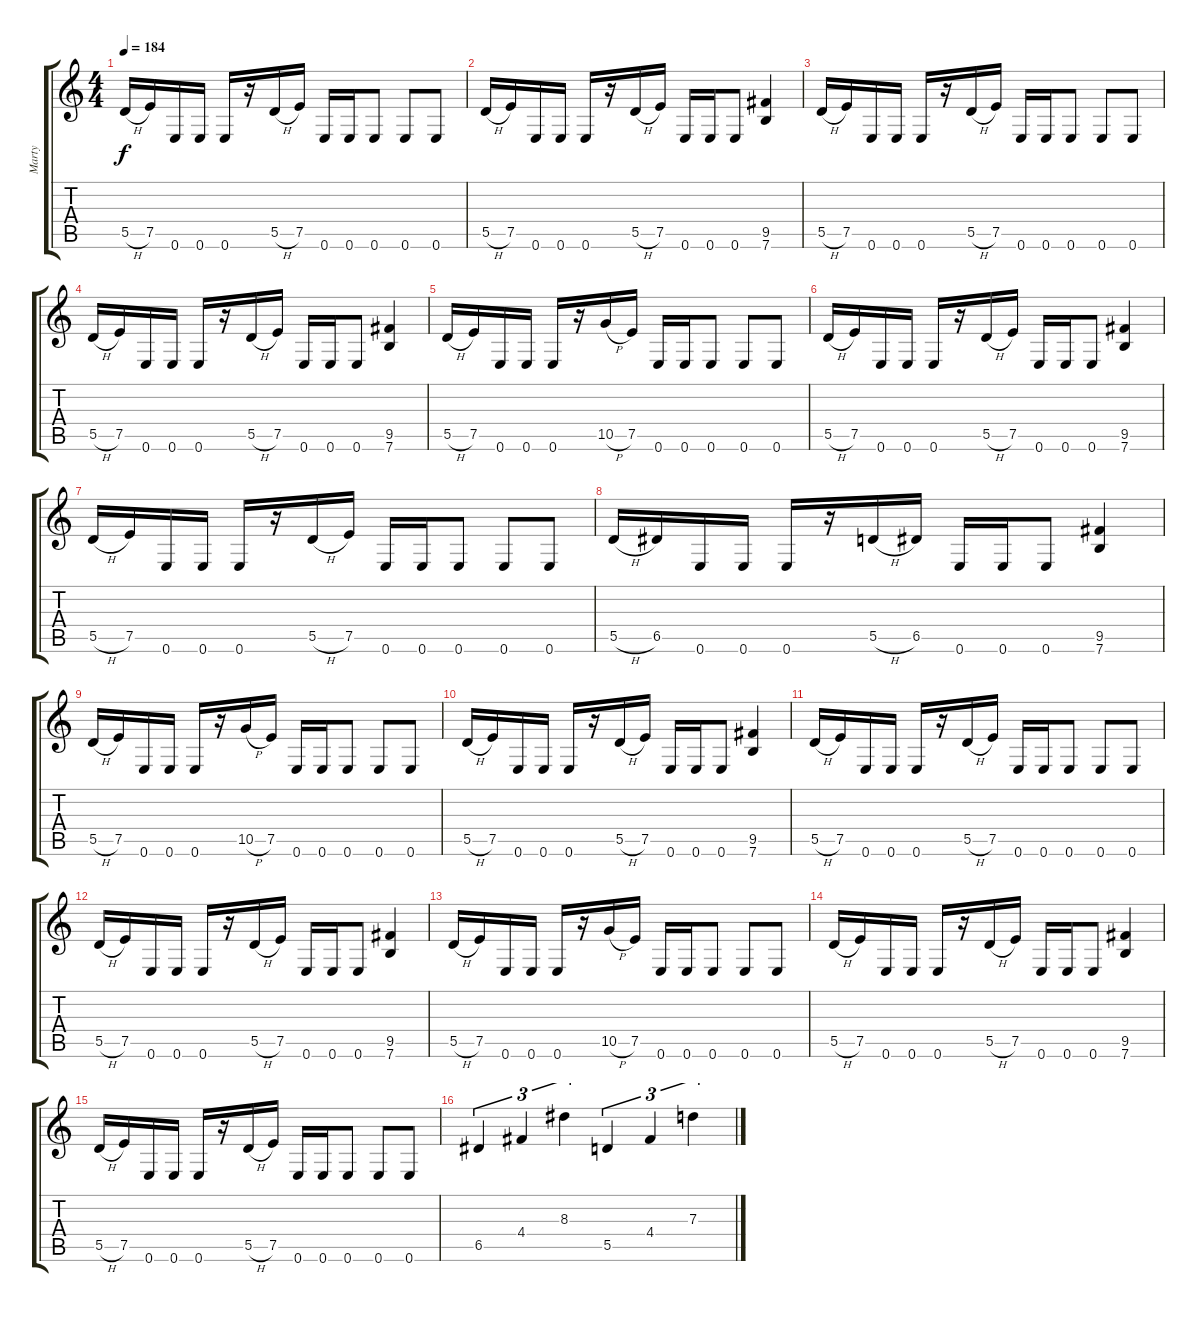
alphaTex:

\track ("Marty" "Marty") {instrument distortionguitar}
\staff {score tabs}
\tuning (E4 B3 G3 D3 A2 E2) {hide}
\ts (4 4)
\tempo 184
\clef g2
\ks c
5.5{h}.16{dy f} 7.5.16 0.6.16 0.6.16 0.6.16 r.16 5.5{h}.16 7.5.16 0.6.16 0.6.16 0.6.8 0.6.8 0.6.8 |
5.5{h}.16 7.5.16 0.6.16 0.6.16 0.6.16 r.16 5.5{h}.16 7.5.16 0.6.16 0.6.16 0.6.8 (9.5 7.6).4 |
5.5{h}.16 7.5.16 0.6.16 0.6.16 0.6.16 r.16 5.5{h}.16 7.5.16 0.6.16 0.6.16 0.6.8 0.6.8 0.6.8 |
5.5{h}.16 7.5.16 0.6.16 0.6.16 0.6.16 r.16 5.5{h}.16 7.5.16 0.6.16 0.6.16 0.6.8 (9.5 7.6).4 |
5.5{h}.16 7.5.16 0.6.16 0.6.16 0.6.16 r.16 10.5{h}.16 7.5.16 0.6.16 0.6.16 0.6.8 0.6.8 0.6.8 |
5.5{h}.16 7.5.16 0.6.16 0.6.16 0.6.16 r.16 5.5{h}.16 7.5.16 0.6.16 0.6.16 0.6.8 (9.5 7.6).4 |
5.5{h}.16 7.5.16 0.6.16 0.6.16 0.6.16 r.16 5.5{h}.16 7.5.16 0.6.16 0.6.16 0.6.8 0.6.8 0.6.8 |
5.5{h}.16 6.5.16 0.6.16 0.6.16 0.6.16 r.16 5.5{h}.16 6.5.16 0.6.16 0.6.16 0.6.8 (9.5 7.6).4 |
5.5{h}.16 7.5.16 0.6.16 0.6.16 0.6.16 r.16 10.5{h}.16 7.5.16 0.6.16 0.6.16 0.6.8 0.6.8 0.6.8 |
5.5{h}.16 7.5.16 0.6.16 0.6.16 0.6.16 r.16 5.5{h}.16 7.5.16 0.6.16 0.6.16 0.6.8 (9.5 7.6).4 |
5.5{h}.16 7.5.16 0.6.16 0.6.16 0.6.16 r.16 5.5{h}.16 7.5.16 0.6.16 0.6.16 0.6.8 0.6.8 0.6.8 |
5.5{h}.16 7.5.16 0.6.16 0.6.16 0.6.16 r.16 5.5{h}.16 7.5.16 0.6.16 0.6.16 0.6.8 (9.5 7.6).4 |
5.5{h}.16 7.5.16 0.6.16 0.6.16 0.6.16 r.16 10.5{h}.16 7.5.16 0.6.16 0.6.16 0.6.8 0.6.8 0.6.8 |
5.5{h}.16 7.5.16 0.6.16 0.6.16 0.6.16 r.16 5.5{h}.16 7.5.16 0.6.16 0.6.16 0.6.8 (9.5 7.6).4 |
5.5{h}.16 7.5.16 0.6.16 0.6.16 0.6.16 r.16 5.5{h}.16 7.5.16 0.6.16 0.6.16 0.6.8 0.6.8 0.6.8 |
6.5.4{tu (3 2)} 4.4.4{tu (3 2)} 8.3.4{tu (3 2)} 5.5.4{tu (3 2)} 4.4.4{tu (3 2)} 7.3.4{tu (3 2)}
